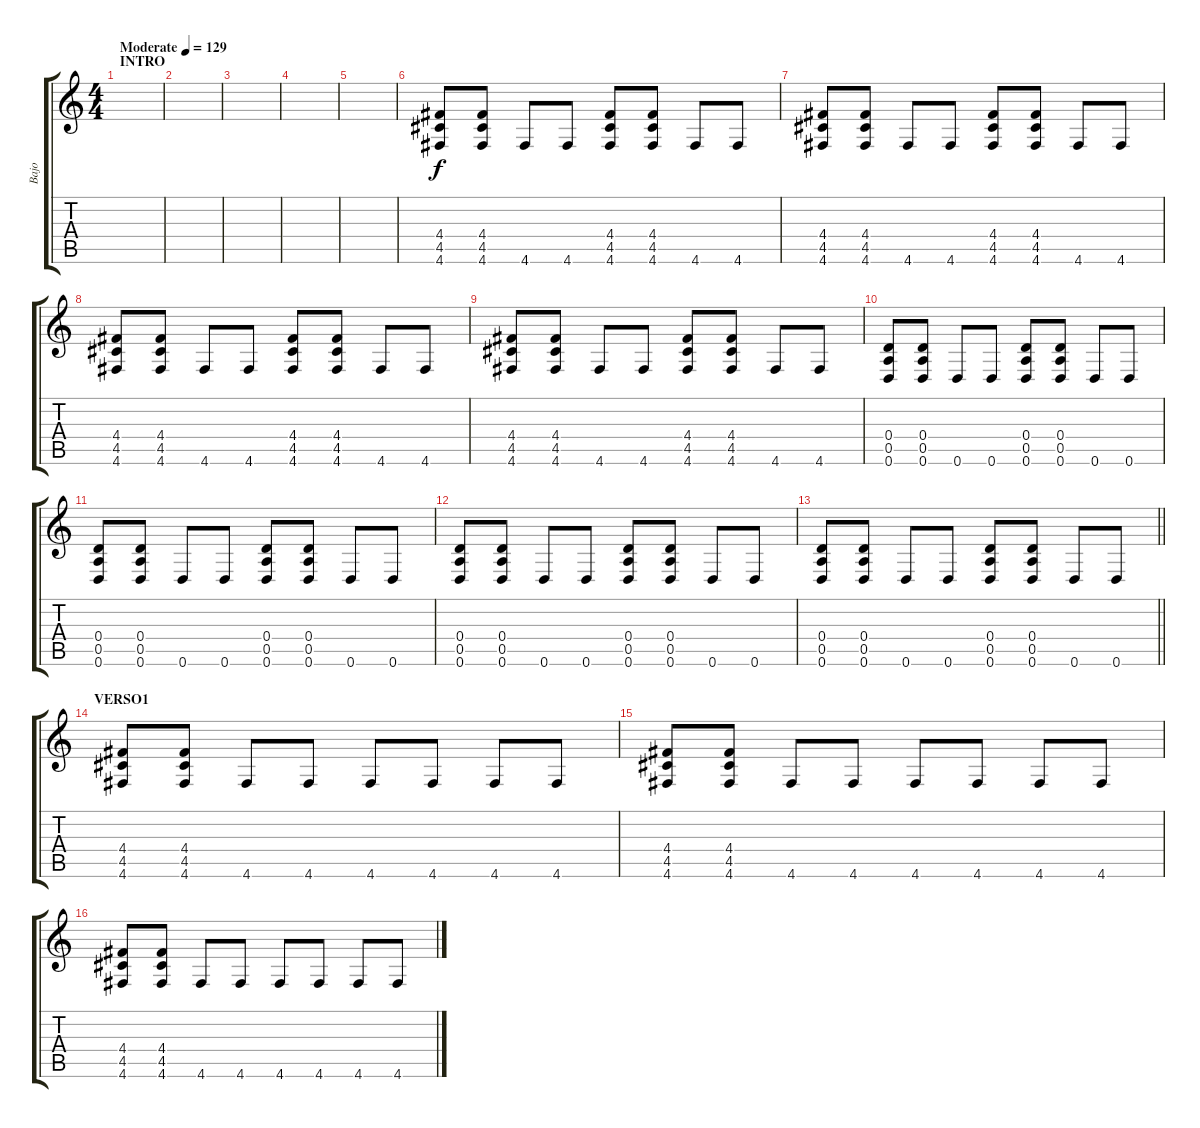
\track ("Bajo" "Bajo") {instrument electricbasspick}
\staff {score tabs}
\tuning (E4 B3 G3 D3 A2 D2) {hide}
\ts (4 4)
\section ("" "INTRO")
\tempo (129 "Moderate")
\clef g2
\ks c
|
|
|
|
|
(4.4 4.5 4.6).8 (4.4 4.5 4.6).8 4.6.8 4.6.8 (4.4 4.5 4.6).8 (4.4 4.5 4.6).8 4.6.8 4.6.8 |
(4.4 4.5 4.6).8 (4.4 4.5 4.6).8 4.6.8 4.6.8 (4.4 4.5 4.6).8 (4.4 4.5 4.6).8 4.6.8 4.6.8 |
(4.4 4.5 4.6).8 (4.4 4.5 4.6).8 4.6.8 4.6.8 (4.4 4.5 4.6).8 (4.4 4.5 4.6).8 4.6.8 4.6.8 |
(4.4 4.5 4.6).8 (4.4 4.5 4.6).8 4.6.8 4.6.8 (4.4 4.5 4.6).8 (4.4 4.5 4.6).8 4.6.8 4.6.8 |
(0.4 0.5 0.6).8 (0.4 0.5 0.6).8 0.6.8 0.6.8 (0.4 0.5 0.6).8 (0.4 0.5 0.6).8 0.6.8 0.6.8 |
(0.4 0.5 0.6).8 (0.4 0.5 0.6).8 0.6.8 0.6.8 (0.4 0.5 0.6).8 (0.4 0.5 0.6).8 0.6.8 0.6.8 |
(0.4 0.5 0.6).8 (0.4 0.5 0.6).8 0.6.8 0.6.8 (0.4 0.5 0.6).8 (0.4 0.5 0.6).8 0.6.8 0.6.8 |
\barLineRight lightlight
(0.4 0.5 0.6).8 (0.4 0.5 0.6).8 0.6.8 0.6.8 (0.4 0.5 0.6).8 (0.4 0.5 0.6).8 0.6.8 0.6.8 |
\section ("" "VERSO1")
(4.4 4.5 4.6).8 (4.4 4.5 4.6).8 4.6.8 4.6.8 4.6.8 4.6.8 4.6.8 4.6.8 |
(4.4 4.5 4.6).8 (4.4 4.5 4.6).8 4.6.8 4.6.8 4.6.8 4.6.8 4.6.8 4.6.8 |
(4.4 4.5 4.6).8 (4.4 4.5 4.6).8 4.6.8 4.6.8 4.6.8 4.6.8 4.6.8 4.6.8
